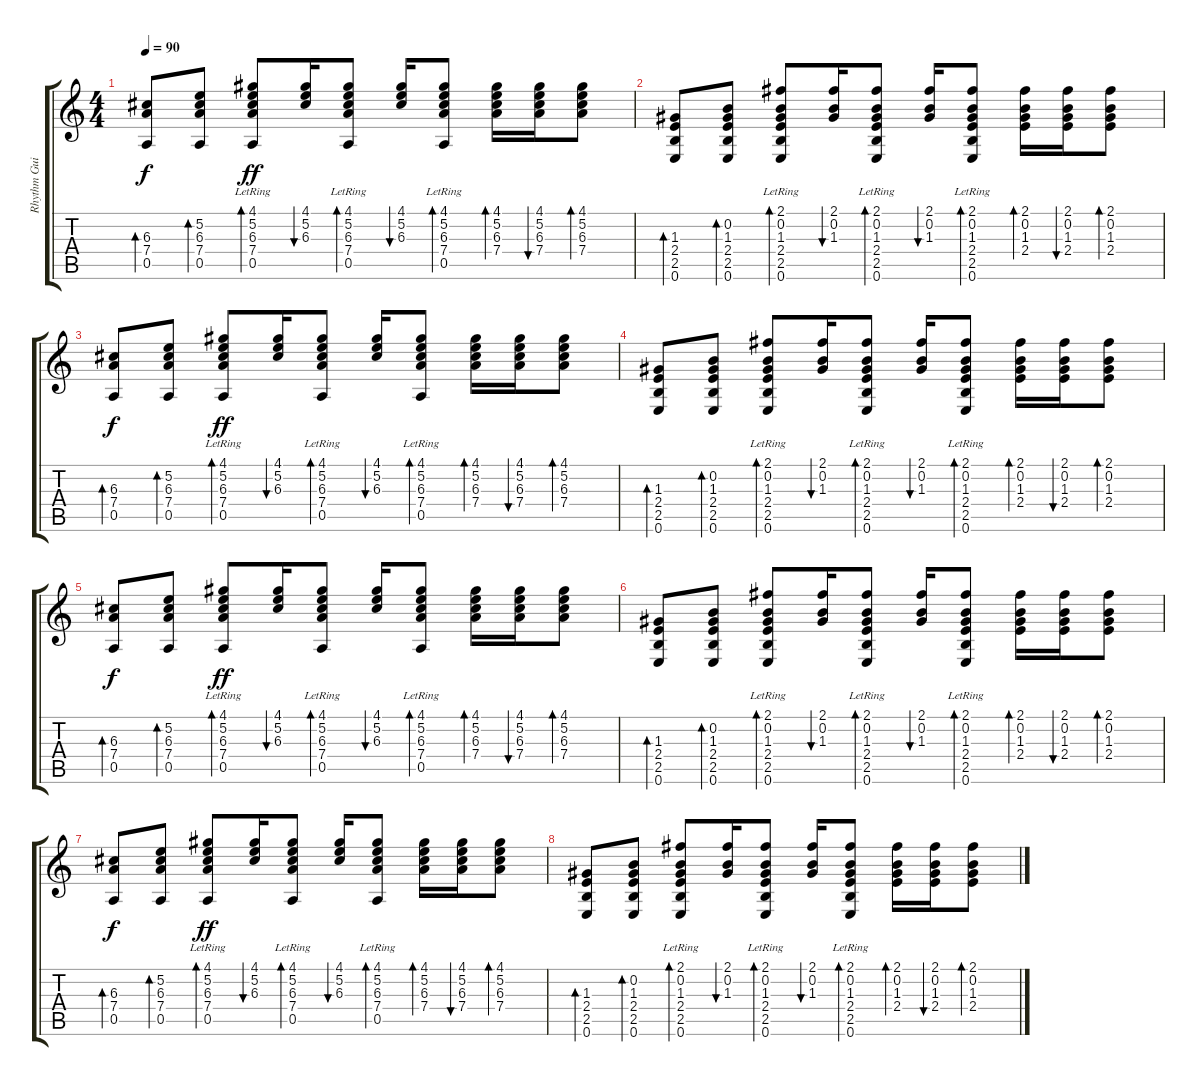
\track ("Rhythm Guitar" "Rhythm Gui") {instrument acousticguitarsteel}
\staff {score tabs}
\tuning (E4 B3 G3 D3 A2 E2) {hide}
\ts (4 4)
\tempo 90
\clef g2
\ks c
(6.3 7.4 0.5).8{bd 60 dy f} (5.2 6.3 7.4 0.5).8{bd 60} (4.1 5.2 6.3 7.4{lr} 0.5{lr}).8{bd 60 dy ff} (4.1 5.2 6.3).16{bu 60} (4.1 5.2 6.3 7.4{lr} 0.5{lr}).8{bd 60} (4.1 5.2 6.3).16{bu 60} (4.1 5.2 6.3 7.4 0.5{lr}).8{bd 60} (4.1 5.2 6.3 7.4).16{bd 60} (4.1 5.2 6.3 7.4).16{bu 60} (4.1 5.2 6.3 7.4).8{bd 60} |
(1.3 2.4 2.5 0.6).8{bd 60} (0.2 1.3 2.4 2.5 0.6).8{bd 60} (2.1 0.2 1.3 2.4{lr} 2.5{lr} 0.6{lr}).8{bd 60} (2.1 0.2 1.3).16{bu 60} (2.1 0.2 1.3 2.4{lr} 2.5{lr} 0.6{lr}).8{bd 60} (2.1 0.2 1.3).16{bu 60} (2.1 0.2 1.3 2.4 2.5{lr} 0.6).8{bd 60} (2.1 0.2 1.3 2.4).16{bd 60} (2.1 0.2 1.3 2.4).16{bu 60} (2.1 0.2 1.3 2.4).8{bd 60} |
(6.3 7.4 0.5).8{bd 60 dy f} (5.2 6.3 7.4 0.5).8{bd 60} (4.1 5.2 6.3 7.4{lr} 0.5{lr}).8{bd 60 dy ff} (4.1 5.2 6.3).16{bu 60} (4.1 5.2 6.3 7.4{lr} 0.5{lr}).8{bd 60} (4.1 5.2 6.3).16{bu 60} (4.1 5.2 6.3 7.4 0.5{lr}).8{bd 60} (4.1 5.2 6.3 7.4).16{bd 60} (4.1 5.2 6.3 7.4).16{bu 60} (4.1 5.2 6.3 7.4).8{bd 60} |
(1.3 2.4 2.5 0.6).8{bd 60} (0.2 1.3 2.4 2.5 0.6).8{bd 60} (2.1 0.2 1.3 2.4{lr} 2.5{lr} 0.6{lr}).8{bd 60} (2.1 0.2 1.3).16{bu 60} (2.1 0.2 1.3 2.4{lr} 2.5{lr} 0.6{lr}).8{bd 60} (2.1 0.2 1.3).16{bu 60} (2.1 0.2 1.3 2.4 2.5{lr} 0.6).8{bd 60} (2.1 0.2 1.3 2.4).16{bd 60} (2.1 0.2 1.3 2.4).16{bu 60} (2.1 0.2 1.3 2.4).8{bd 60} |
(6.3 7.4 0.5).8{bd 60 dy f} (5.2 6.3 7.4 0.5).8{bd 60} (4.1 5.2 6.3 7.4{lr} 0.5{lr}).8{bd 60 dy ff} (4.1 5.2 6.3).16{bu 60} (4.1 5.2 6.3 7.4{lr} 0.5{lr}).8{bd 60} (4.1 5.2 6.3).16{bu 60} (4.1 5.2 6.3 7.4 0.5{lr}).8{bd 60} (4.1 5.2 6.3 7.4).16{bd 60} (4.1 5.2 6.3 7.4).16{bu 60} (4.1 5.2 6.3 7.4).8{bd 60} |
(1.3 2.4 2.5 0.6).8{bd 60} (0.2 1.3 2.4 2.5 0.6).8{bd 60} (2.1 0.2 1.3 2.4{lr} 2.5{lr} 0.6{lr}).8{bd 60} (2.1 0.2 1.3).16{bu 60} (2.1 0.2 1.3 2.4{lr} 2.5{lr} 0.6{lr}).8{bd 60} (2.1 0.2 1.3).16{bu 60} (2.1 0.2 1.3 2.4 2.5{lr} 0.6).8{bd 60} (2.1 0.2 1.3 2.4).16{bd 60} (2.1 0.2 1.3 2.4).16{bu 60} (2.1 0.2 1.3 2.4).8{bd 60} |
(6.3 7.4 0.5).8{bd 60 dy f} (5.2 6.3 7.4 0.5).8{bd 60} (4.1 5.2 6.3 7.4{lr} 0.5{lr}).8{bd 60 dy ff} (4.1 5.2 6.3).16{bu 60} (4.1 5.2 6.3 7.4{lr} 0.5{lr}).8{bd 60} (4.1 5.2 6.3).16{bu 60} (4.1 5.2 6.3 7.4 0.5{lr}).8{bd 60} (4.1 5.2 6.3 7.4).16{bd 60} (4.1 5.2 6.3 7.4).16{bu 60} (4.1 5.2 6.3 7.4).8{bd 60} |
(1.3 2.4 2.5 0.6).8{bd 60} (0.2 1.3 2.4 2.5 0.6).8{bd 60} (2.1 0.2 1.3 2.4{lr} 2.5{lr} 0.6{lr}).8{bd 60} (2.1 0.2 1.3).16{bu 60} (2.1 0.2 1.3 2.4{lr} 2.5{lr} 0.6{lr}).8{bd 60} (2.1 0.2 1.3).16{bu 60} (2.1 0.2 1.3 2.4 2.5{lr} 0.6).8{bd 60} (2.1 0.2 1.3 2.4).16{bd 60} (2.1 0.2 1.3 2.4).16{bu 60} (2.1 0.2 1.3 2.4).8{bd 60}
